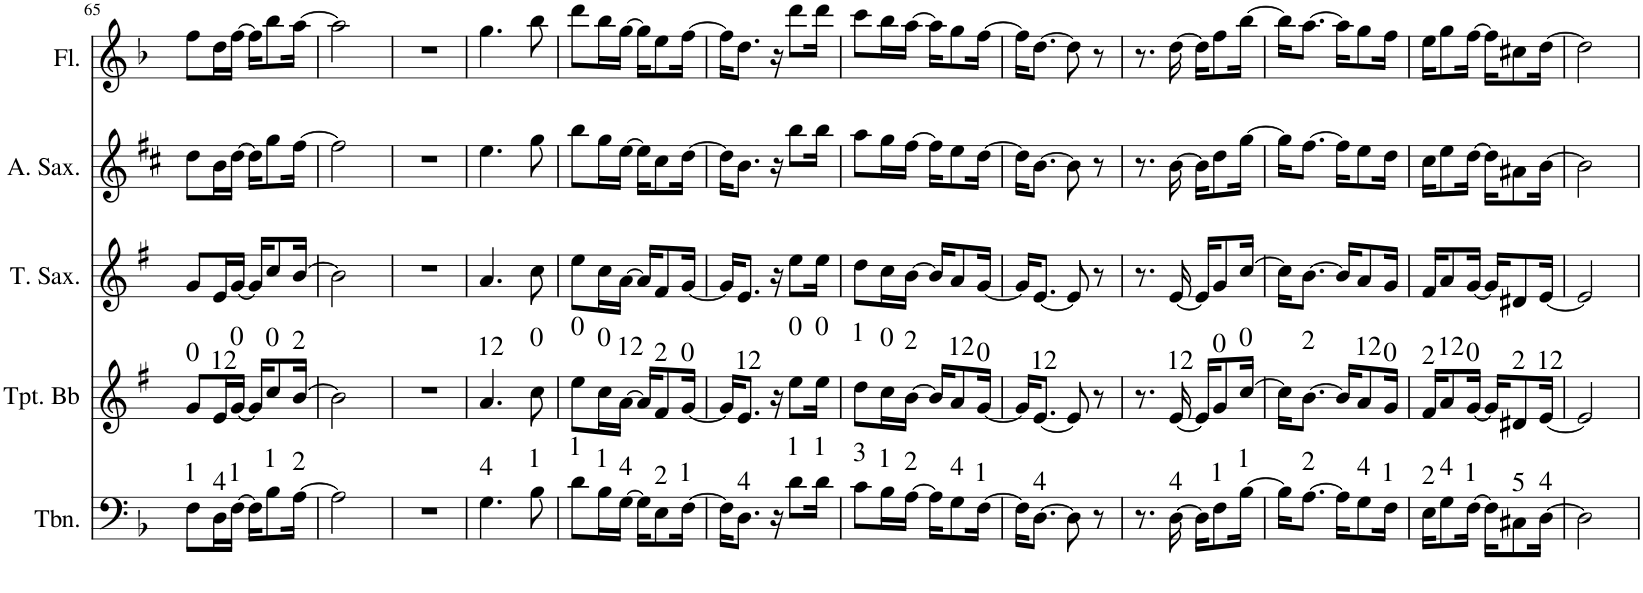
**kern	**kern	**kern	**kern	**kern
*part5	*part4	*part3	*part2	*part1
*staff5	*staff4	*staff3	*staff2	*staff1
*I"Trombone	*I"Trompete Bb	*I"Tenor Saxophone	*I"Alto Saxophone	*I"Flute
*I'Tbn.	*I'Tpt. Bb	*I'T. Sax.	*I'A. Sax.	*I'Fl.
!!LO:PB:g=z
*clefF4	*clefG2	*clefG2	*clefG2	*clefG2
*	*Trd1c2	*Trd8c14	*Trd5c9	*
*k[b-]	*k[f#]	*k[f#]	*k[f#c#]	*k[b-]
*M2/4	*M2/4	*M2/4	*M2/4	*M2/4
=65	=65	=65	=65	=65
!	!LO:TX:a:t=0	!	!	!
!LO:TX:a:t=1	!	!	!	!
8F\L	8g/L	8g/L	8dd\L	8ff\L
!	!LO:TX:a:t=12	!	!	!
!LO:TX:a:t=4	!	!	!	!
16D\L	16e/L	16e/L	16b\L	16dd\L
!	!LO:TX:a:t=0	!	!	!
!LO:TX:a:t=1	!	!	!	!
[16F\JJ	[16g/JJ	[16g/JJ	[16dd\JJ	[16ff\JJ
16F\KL]	16g/KL]	16g/KL]	16dd\KL]	16ff\KL]
!	!LO:TX:a:t=0	!	!	!
!LO:TX:a:t=1	!	!	!	!
8B-\	8cc/	8cc/	8gg\	8bb-\
!	!LO:TX:a:t=2	!	!	!
!LO:TX:a:t=2	!	!	!	!
[16A\Jk	[16b/Jk	[16b/Jk	[16ff#\Jk	[16aa\Jk
=66	=66	=66	=66	=66
2A\]	2b\]	2b\]	2ff#\]	2aa\]
=67	=67	=67	=67	=67
2r	2r	2r	2r	2r
=68	=68	=68	=68	=68
!	!LO:TX:a:t=12	!	!	!
!LO:TX:a:t=4	!	!	!	!
4.G\	4.a/	4.a/	4.ee\	4.gg\
!	!LO:TX:a:t=0	!	!	!
!LO:TX:a:t=1	!	!	!	!
8B-\	8cc\	8cc\	8gg\	8bb-\
=69	=69	=69	=69	=69
!	!LO:TX:a:t=0	!	!	!
!LO:TX:a:t=1	!	!	!	!
8d\L	8ee\L	8ee\L	8bb\L	8ddd\L
!	!LO:TX:a:t=0	!	!	!
!LO:TX:a:t=1	!	!	!	!
16B-\L	16cc\L	16cc\L	16gg\L	16bb-\L
!	!LO:TX:a:t=12	!	!	!
!LO:TX:a:t=4	!	!	!	!
[16G\JJ	[16a\JJ	[16a\JJ	[16ee\JJ	[16gg\JJ
16G\KL]	16a/KL]	16a/KL]	16ee\KL]	16gg\KL]
!	!LO:TX:a:t=2	!	!	!
!LO:TX:a:t=2	!	!	!	!
8E\	8f#/	8f#/	8cc#\	8ee\
!	!LO:TX:a:t=0	!	!	!
!LO:TX:a:t=1	!	!	!	!
[16F\Jk	[16g/Jk	[16g/Jk	[16dd\Jk	[16ff\Jk
=70	=70	=70	=70	=70
16F\KL]	16g/KL]	16g/KL]	16dd\KL]	16ff\KL]
!	!LO:TX:a:t=12	!	!	!
!LO:TX:a:t=4	!	!	!	!
8.D\J	8.e/J	8.e/J	8.b\J	8.dd\J
16r	16r	16r	16r	16r
!	!LO:TX:a:t=0	!	!	!
!LO:TX:a:t=1	!	!	!	!
8d\L	8ee\L	8ee\L	8bb\L	8ddd\L
!	!LO:TX:a:t=0	!	!	!
!LO:TX:a:t=1	!	!	!	!
16d\Jk	16ee\Jk	16ee\Jk	16bb\Jk	16ddd\Jk
=71	=71	=71	=71	=71
!	!LO:TX:a:t=1	!	!	!
!LO:TX:a:t=3	!	!	!	!
8c\L	8dd\L	8dd\L	8aa\L	8ccc\L
!	!LO:TX:a:t=0	!	!	!
!LO:TX:a:t=1	!	!	!	!
16B-\L	16cc\L	16cc\L	16gg\L	16bb-\L
!	!LO:TX:a:t=2	!	!	!
!LO:TX:a:t=2	!	!	!	!
[16A\JJ	[16b\JJ	[16b\JJ	[16ff#\JJ	[16aa\JJ
16A\KL]	16b/KL]	16b/KL]	16ff#\KL]	16aa\KL]
!	!LO:TX:a:t=12	!	!	!
!LO:TX:a:t=4	!	!	!	!
8G\	8a/	8a/	8ee\	8gg\
!	!LO:TX:a:t=0	!	!	!
!LO:TX:a:t=1	!	!	!	!
[16F\Jk	[16g/Jk	[16g/Jk	[16dd\Jk	[16ff\Jk
=72	=72	=72	=72	=72
16F\KL]	16g/KL]	16g/KL]	16dd\KL]	16ff\KL]
!	!LO:TX:a:t=12	!	!	!
!LO:TX:a:t=4	!	!	!	!
[8.D\J	[8.e/J	[8.e/J	[8.b\J	[8.dd\J
8D\]	8e/]	8e/]	8b\]	8dd\]
8r	8r	8r	8r	8r
=73	=73	=73	=73	=73
8.r	8.r	8.r	8.r	8.r
!	!LO:TX:a:t=12	!	!	!
!LO:TX:a:t=4	!	!	!	!
[16D\	[16e/	[16e/	[16b\	[16dd\
16D\KL]	16e/KL]	16e/KL]	16b\KL]	16dd\KL]
!	!LO:TX:a:t=0	!	!	!
!LO:TX:a:t=1	!	!	!	!
8F\	8g/	8g/	8dd\	8ff\
!	!LO:TX:a:t=0	!	!	!
!LO:TX:a:t=1	!	!	!	!
[16B-\Jk	[16cc/Jk	[16cc/Jk	[16gg\Jk	[16bb-\Jk
=74	=74	=74	=74	=74
16B-\KL]	16cc\KL]	16cc\KL]	16gg\KL]	16bb-\KL]
!	!LO:TX:a:t=2	!	!	!
!LO:TX:a:t=2	!	!	!	!
[8.A\J	[8.b\J	[8.b\J	[8.ff#\J	[8.aa\J
16A\KL]	16b/KL]	16b/KL]	16ff#\KL]	16aa\KL]
!	!LO:TX:a:t=12	!	!	!
!LO:TX:a:t=4	!	!	!	!
8G\	8a/	8a/	8ee\	8gg\
!	!LO:TX:a:t=0	!	!	!
!LO:TX:a:t=1	!	!	!	!
16F\Jk	16g/Jk	16g/Jk	16dd\Jk	16ff\Jk
=75	=75	=75	=75	=75
!	!LO:TX:a:t=2	!	!	!
!LO:TX:a:t=2	!	!	!	!
16E\KL	16f#/KL	16f#/KL	16cc#\KL	16ee\KL
!	!LO:TX:a:t=12	!	!	!
!LO:TX:a:t=4	!	!	!	!
8G\	8a/	8a/	8ee\	8gg\
!	!LO:TX:a:t=0	!	!	!
!LO:TX:a:t=1	!	!	!	!
[16F\Jk	[16g/Jk	[16g/Jk	[16dd\Jk	[16ff\Jk
16F\KL]	16g/KL]	16g/KL]	16dd\KL]	16ff\KL]
!	!LO:TX:a:t=2	!	!	!
!LO:TX:a:t=5	!	!	!	!
8C#X\	8d#X/	8d#X/	8a#X\	8cc#X\
!	!LO:TX:a:t=12	!	!	!
!LO:TX:a:t=4	!	!	!	!
[16D\Jk	[16e/Jk	[16e/Jk	[16b\Jk	[16dd\Jk
=76	=76	=76	=76	=76
2D\]	2e/]	2e/]	2b\]	2dd\]
=	=	=	=	=
*-	*-	*-	*-	*-
